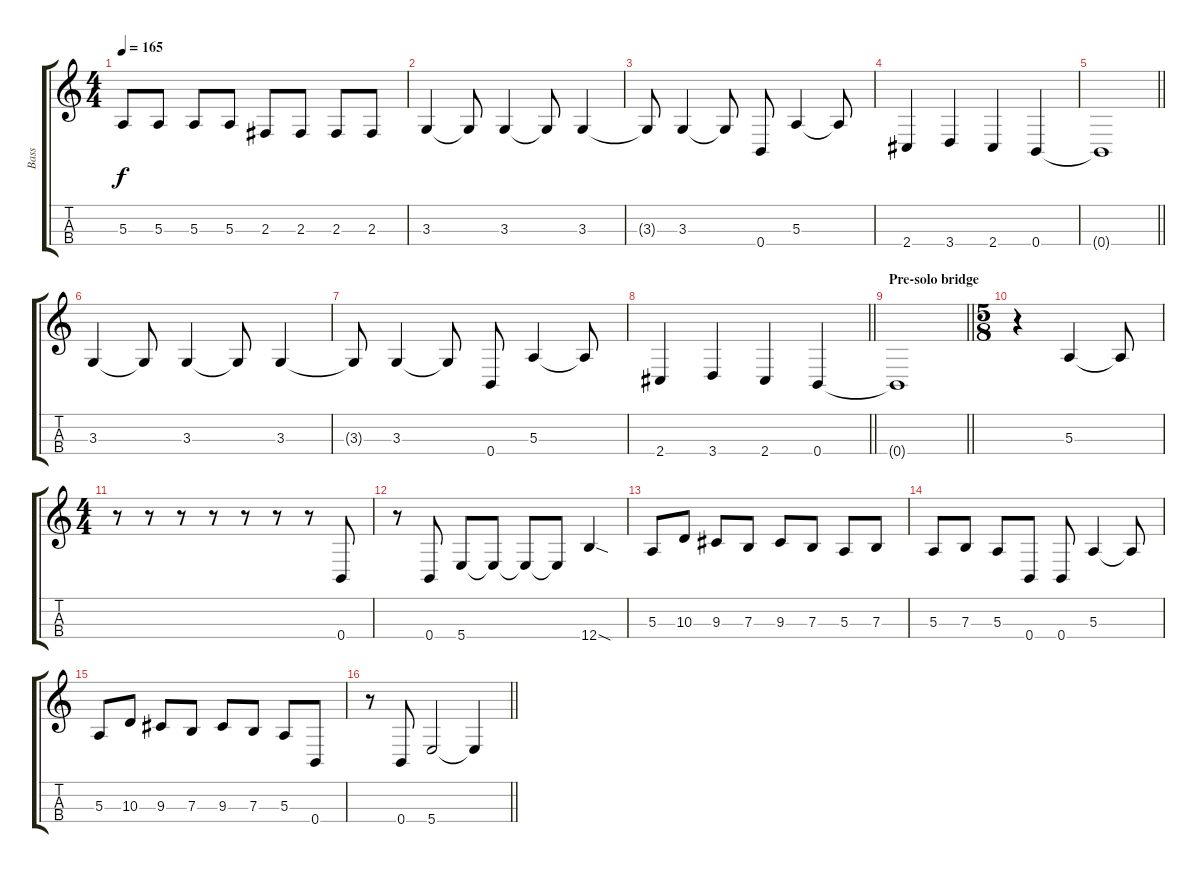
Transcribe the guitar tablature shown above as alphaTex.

\track ("Bass" "Bass") {instrument electricbassfinger}
\staff {score tabs}
\tuning (D3 A2 E2 B1) {hide}
\ts (4 4)
\tempo 165
\clef g2
\ks c
5.3.8{dy f} 5.3.8 5.3.8 5.3.8 2.3.8 2.3.8 2.3.8 2.3.8 |
3.3.4 3.3{t}.8 3.3.4 3.3{t}.8 3.3.4 |
3.3{t}.8 3.3.4 3.3{t}.8 0.4.8 5.3.4 5.3{t}.8 |
2.4.4 3.4.4 2.4.4 0.4.4 |
\barLineRight lightlight
0.4{t}.1 |
3.3.4 3.3{t}.8 3.3.4 3.3{t}.8 3.3.4 |
3.3{t}.8 3.3.4 3.3{t}.8 0.4.8 5.3.4 5.3{t}.8 |
\barLineRight lightlight
2.4.4 3.4.4 2.4.4 0.4.4 |
\section ("" "Pre-solo bridge")
\barLineRight lightlight
0.4{t}.1 |
\ts (5 8)
r.4 5.3.4 5.3{t}.8 |
\ts (4 4)
r.8 r.8 r.8 r.8 r.8 r.8 r.8 0.4.8 |
r.8 0.4.8 5.4.8 5.4{t}.8 5.4{t}.8 5.4{t}.8 12.4{sod}.4 |
5.3.8 10.3.8 9.3.8 7.3.8 9.3.8 7.3.8 5.3.8 7.3.8 |
5.3.8 7.3.8 5.3.8 0.4.8 0.4.8 5.3.4 5.3{t}.8 |
5.3.8 10.3.8 9.3.8 7.3.8 9.3.8 7.3.8 5.3.8 0.4.8 |
\barLineRight lightlight
r.8 0.4.8 5.4.2 5.4{t}.4
